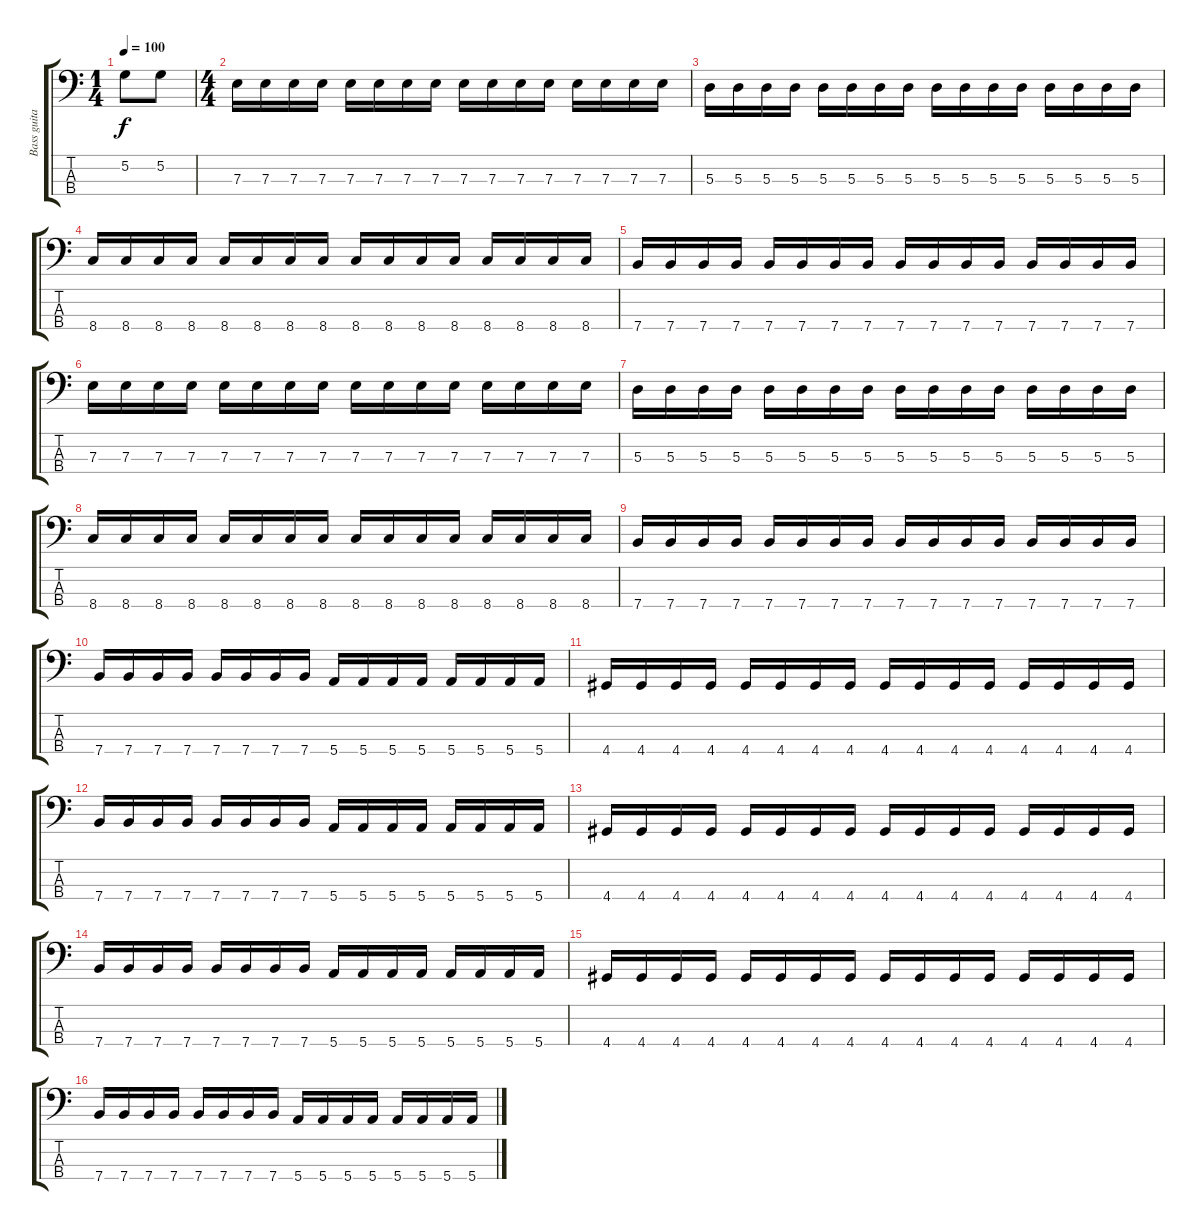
\track ("Bass guitar" "Bass guita") {instrument electricbasspick}
\staff {score tabs}
\tuning (G2 D2 A1 E1) {hide}
\ts (1 4)
\tempo 100
\clef f4
\ks c
5.2.8{dy f instrument electricbasspick} 5.2.8 |
\ts (4 4)
7.3.16 7.3.16 7.3.16 7.3.16 7.3.16 7.3.16 7.3.16 7.3.16 7.3.16 7.3.16 7.3.16 7.3.16 7.3.16 7.3.16 7.3.16 7.3.16 |
5.3.16 5.3.16 5.3.16 5.3.16 5.3.16 5.3.16 5.3.16 5.3.16 5.3.16 5.3.16 5.3.16 5.3.16 5.3.16 5.3.16 5.3.16 5.3.16 |
8.4.16 8.4.16 8.4.16 8.4.16 8.4.16 8.4.16 8.4.16 8.4.16 8.4.16 8.4.16 8.4.16 8.4.16 8.4.16 8.4.16 8.4.16 8.4.16 |
7.4.16 7.4.16 7.4.16 7.4.16 7.4.16 7.4.16 7.4.16 7.4.16 7.4.16 7.4.16 7.4.16 7.4.16 7.4.16 7.4.16 7.4.16 7.4.16 |
7.3.16 7.3.16 7.3.16 7.3.16 7.3.16 7.3.16 7.3.16 7.3.16 7.3.16 7.3.16 7.3.16 7.3.16 7.3.16 7.3.16 7.3.16 7.3.16 |
5.3.16 5.3.16 5.3.16 5.3.16 5.3.16 5.3.16 5.3.16 5.3.16 5.3.16 5.3.16 5.3.16 5.3.16 5.3.16 5.3.16 5.3.16 5.3.16 |
8.4.16 8.4.16 8.4.16 8.4.16 8.4.16 8.4.16 8.4.16 8.4.16 8.4.16 8.4.16 8.4.16 8.4.16 8.4.16 8.4.16 8.4.16 8.4.16 |
7.4.16 7.4.16 7.4.16 7.4.16 7.4.16 7.4.16 7.4.16 7.4.16 7.4.16 7.4.16 7.4.16 7.4.16 7.4.16 7.4.16 7.4.16 7.4.16 |
7.4.16 7.4.16 7.4.16 7.4.16 7.4.16 7.4.16 7.4.16 7.4.16 5.4.16 5.4.16 5.4.16 5.4.16 5.4.16 5.4.16 5.4.16 5.4.16 |
4.4.16 4.4.16 4.4.16 4.4.16 4.4.16 4.4.16 4.4.16 4.4.16 4.4.16 4.4.16 4.4.16 4.4.16 4.4.16 4.4.16 4.4.16 4.4.16 |
7.4.16 7.4.16 7.4.16 7.4.16 7.4.16 7.4.16 7.4.16 7.4.16 5.4.16 5.4.16 5.4.16 5.4.16 5.4.16 5.4.16 5.4.16 5.4.16 |
4.4.16 4.4.16 4.4.16 4.4.16 4.4.16 4.4.16 4.4.16 4.4.16 4.4.16 4.4.16 4.4.16 4.4.16 4.4.16 4.4.16 4.4.16 4.4.16 |
7.4.16 7.4.16 7.4.16 7.4.16 7.4.16 7.4.16 7.4.16 7.4.16 5.4.16 5.4.16 5.4.16 5.4.16 5.4.16 5.4.16 5.4.16 5.4.16 |
4.4.16 4.4.16 4.4.16 4.4.16 4.4.16 4.4.16 4.4.16 4.4.16 4.4.16 4.4.16 4.4.16 4.4.16 4.4.16 4.4.16 4.4.16 4.4.16 |
7.4.16 7.4.16 7.4.16 7.4.16 7.4.16 7.4.16 7.4.16 7.4.16 5.4.16 5.4.16 5.4.16 5.4.16 5.4.16 5.4.16 5.4.16 5.4.16
